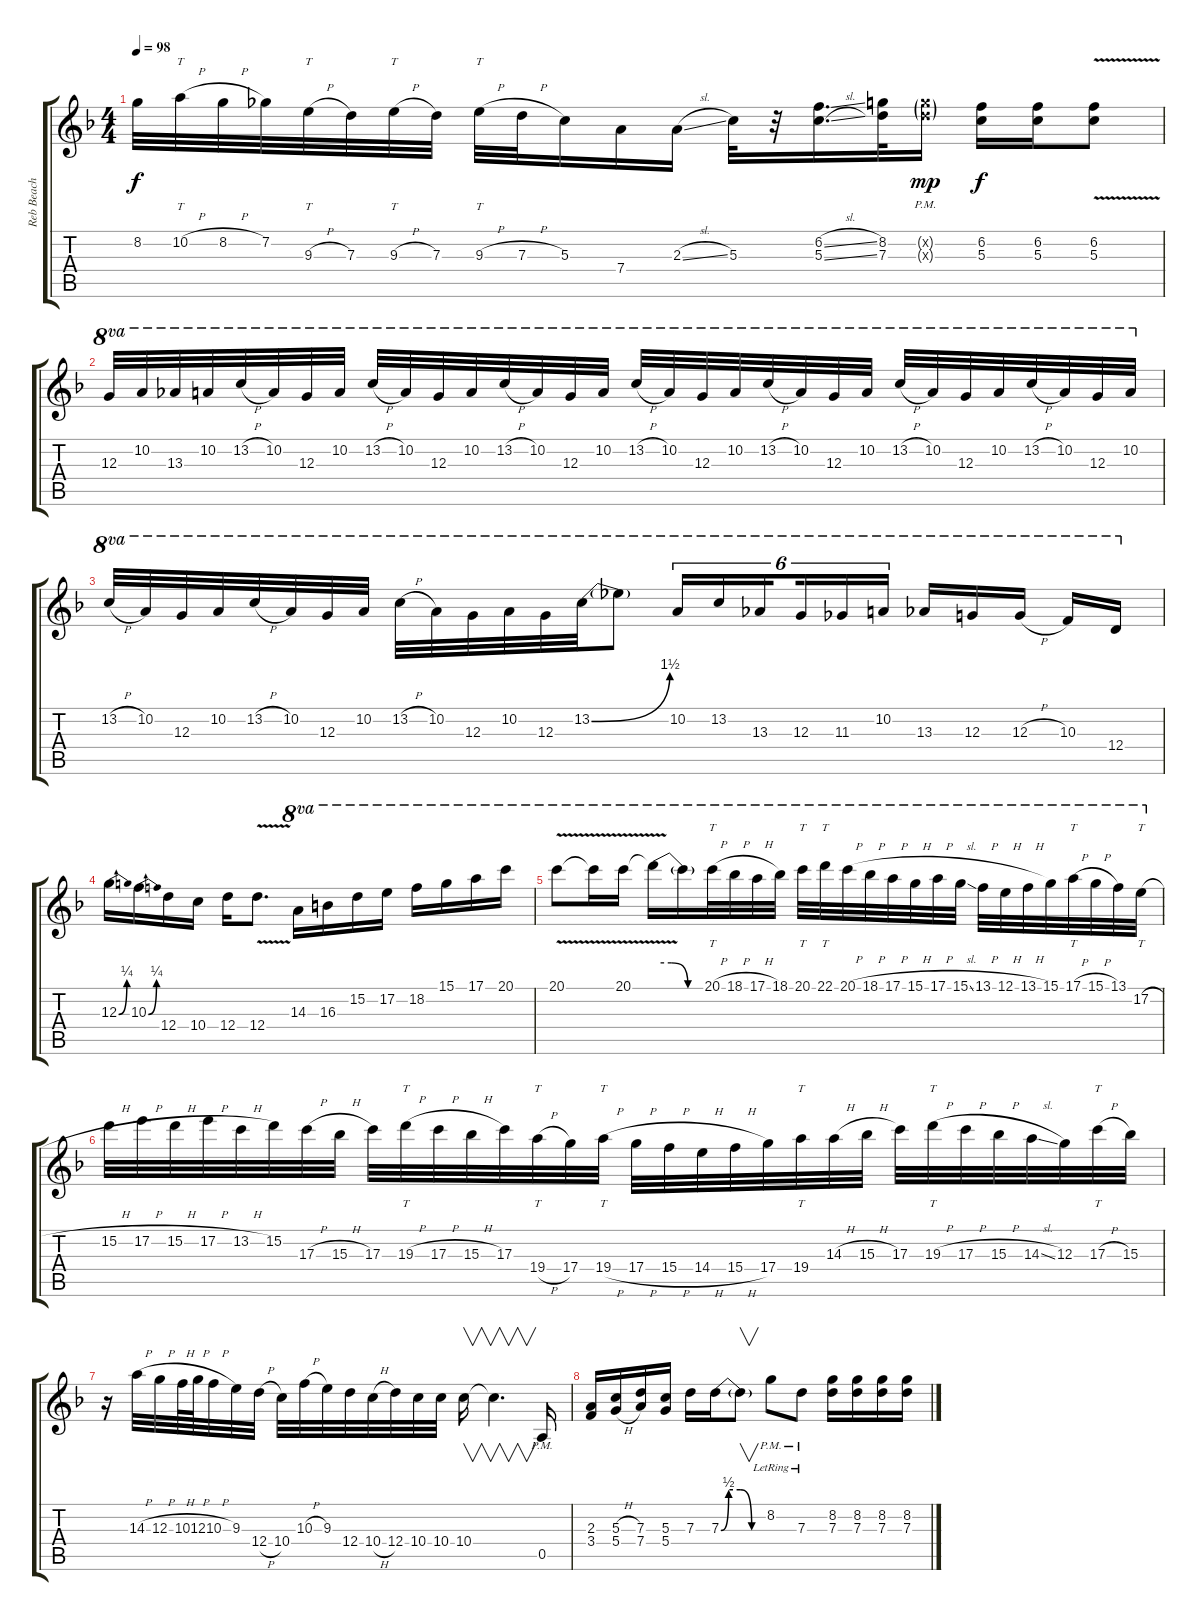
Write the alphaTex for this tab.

\track ("Reb Beach" "Reb Beach") {instrument overdrivenguitar}
\staff {score tabs}
\tuning (E4 B3 G3 D3 A2 E2) {hide}
\ts (4 4)
\tempo 98
\clef g2
\ks f
8.2.32{dy f} 10.2{h}.32{tt} 8.2{h}.32 7.2.32 9.3{h}.32{tt} 7.3.32 9.3{h}.32{tt} 7.3.32 9.3{h}.32{tt} 7.3{h}.32 5.3.16 7.4.16 2.3{sl}.16 5.3.32 r.32 (6.2{sl} 5.3{sl}).16{d} (8.2 7.3).32 (8.2{g pm x} 7.3{g pm x}).16{dy mp} (6.2 5.3).16{dy f} (6.2 5.3).16 (6.2{v} 5.3{v}).8 |
12.3.32{ot 8va} 10.2.32{ot 8va} 13.3.32{ot 8va} 10.2.32{ot 8va} 13.2{h}.32{ot 8va} 10.2.32{ot 8va} 12.3.32{ot 8va} 10.2.32{ot 8va} 13.2{h}.32{ot 8va} 10.2.32{ot 8va} 12.3.32{ot 8va} 10.2.32{ot 8va} 13.2{h}.32{ot 8va} 10.2.32{ot 8va} 12.3.32{ot 8va} 10.2.32{ot 8va} 13.2{h}.32{ot 8va} 10.2.32{ot 8va} 12.3.32{ot 8va} 10.2.32{ot 8va} 13.2{h}.32{ot 8va} 10.2.32{ot 8va} 12.3.32{ot 8va} 10.2.32{ot 8va} 13.2{h}.32{ot 8va} 10.2.32{ot 8va} 12.3.32{ot 8va} 10.2.32{ot 8va} 13.2{h}.32{ot 8va} 10.2.32{ot 8va} 12.3.32{ot 8va} 10.2.32{ot 8va} |
13.2{h}.32{ot 8va} 10.2.32{ot 8va} 12.3.32{ot 8va} 10.2.32{ot 8va} 13.2{h}.32{ot 8va} 10.2.32{ot 8va} 12.3.32{ot 8va} 10.2.32{ot 8va} 13.2{h}.32{ot 8va} 10.2.32{ot 8va} 12.3.32{ot 8va} 10.2.32{ot 8va} 12.3.32{ot 8va} 13.2{be (bend 0 0 60 6)}.32{ot 8va} 13.2{t}.8{ot 8va} 10.2.16{tu (6 4) ot 8va} 13.2.16{tu (6 4) ot 8va} 13.3.16{tu (6 4) ot 8va beam splitsecondary} 12.3.16{tu (6 4) ot 8va} 11.3.16{tu (6 4) ot 8va} 10.2.16{tu (6 4) ot 8va beam splitsecondary} 13.3.16{ot 8va} 12.3.16{ot 8va} 12.3{h}.16{ot 8va} 10.3.16{ot 8va} 12.4.16{ot 8va} |
12.3{be (bend 0 0 60 1)}.16 10.3{be (bend 0 0 60 1)}.16 12.4.16 10.4.16 12.4.16 12.4{v}.8{d} 14.3.16{ot 8va} 16.3.16{ot 8va} 15.2.16{ot 8va} 17.2.16{ot 8va} 18.2.16{ot 8va} 15.1.16{ot 8va} 17.1.16{ot 8va} 20.1.16{ot 8va} |
20.1{v}.8{ot 8va} 20.1{t}.16{ot 8va} 20.1{v}.16{ot 8va} 20.1{be (custom 0 4 20 4 40 0 60 0) t}.16{ot 8va} 20.1{t}.16{ot 8va} 20.1{h}.32{tt ot 8va} 18.1{h}.32{ot 8va} 17.1{h}.32{ot 8va} 18.1.32{ot 8va} 20.1.32{tt ot 8va} 22.1.32{tt ot 8va} 20.1{h}.32{ot 8va} 18.1{h}.32{ot 8va} 17.1{h}.32{ot 8va} 15.1{h}.32{ot 8va} 17.1{h}.32{ot 8va} 15.1{sl}.32{ot 8va} 13.1{h}.32{ot 8va} 12.1{h}.32{ot 8va} 13.1{h}.32{ot 8va} 15.1.32{ot 8va} 17.1{h}.32{tt ot 8va} 15.1{h}.32{ot 8va} 13.1.32{ot 8va} 17.2{h}.32{tt ot 8va} |
15.2{h}.32 17.2{h}.32 15.2{h}.32 17.2{h}.32 13.2{h}.32 15.2.32 17.3{h}.32 15.3{h}.32 17.3.32 19.3{h}.32{tt} 17.3{h}.32 15.3{h}.32 17.3.32 19.4{h}.32{tt} 17.4.32 19.4{h}.32{tt} 17.4{h}.32 15.4{h}.32 14.4{h}.32 15.4{h}.32 17.4.32 19.4.32{tt} 14.3{h}.32 15.3{h}.32 17.3.32 19.3{h}.32{tt} 17.3{h}.32 15.3{h}.32 14.3{sl}.32 12.3.32 17.3{h}.32{tt} 15.3.32 |
r.16 14.3{h}.32 12.3{h}.32 10.3{h}.64 12.3{h}.64 10.3{h}.32 9.3.32 12.4{h}.32 10.4.32 10.3{h}.32 9.3.32 12.4.32 10.4{h}.32 12.4.32 10.4.32 10.4.32 10.4.16{v} 10.4{t}.4{v d} 0.5{pm}.16 |
(2.3 3.4).16 (5.3{h} 5.4{h}).16 (7.3 7.4).16 (5.3 5.4).16 7.3.16 7.3{be (custom 0 0 10 2 25 2 40 0 60 0)}.16 7.3{t}.8{v} 8.2{pm lr}.8 7.3{pm lr}.8 (8.2 7.3).16 (8.2 7.3).16 (8.2 7.3).16 (8.2 7.3).16
